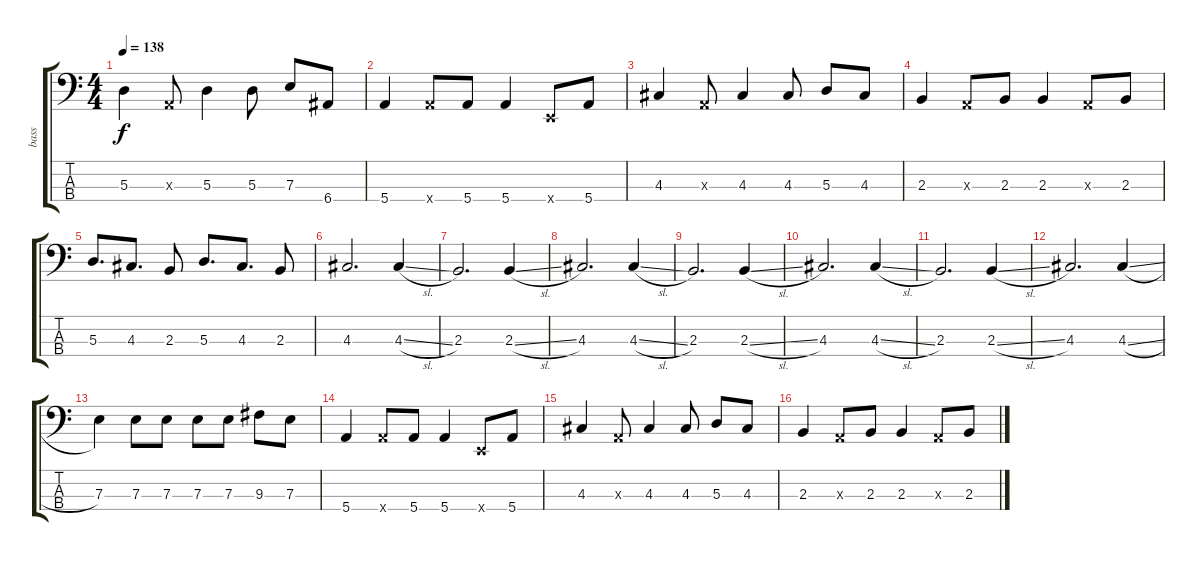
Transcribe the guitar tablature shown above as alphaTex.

\track ("bass" "bass") {instrument electricbassfinger}
\staff {score tabs}
\tuning (G2 D2 A1 E1) {hide}
\ts (4 4)
\tempo 138
\clef f4
\ks c
5.3.4{dy f} 0.3{x}.8 5.3.4 5.3.8 7.3.8 6.4.8 |
5.4.4 5.4{x}.8 5.4.8 5.4.4 0.4{x}.8 5.4.8 |
4.3.4 0.3{x}.8 4.3.4 4.3.8 5.3.8 4.3.8 |
2.3.4 0.3{x}.8 2.3.8 2.3.4 0.3{x}.8 2.3.8 |
5.3.8{d} 4.3.8{d} 2.3.8 5.3.8{d} 4.3.8{d} 2.3.8 |
4.3.2{d} 4.3{sl}.4 |
2.3.2{d} 2.3{sl}.4 |
4.3.2{d} 4.3{sl}.4 |
2.3.2{d} 2.3{sl}.4 |
4.3.2{d} 4.3{sl}.4 |
2.3.2{d} 2.3{sl}.4 |
4.3.2{d} 4.3{sl}.4 |
7.3.4 7.3.8 7.3.8 7.3.8 7.3.8 9.3.8 7.3.8 |
5.4.4 5.4{x}.8 5.4.8 5.4.4 0.4{x}.8 5.4.8 |
4.3.4 0.3{x}.8 4.3.4 4.3.8 5.3.8 4.3.8 |
2.3.4 0.3{x}.8 2.3.8 2.3.4 0.3{x}.8 2.3.8
